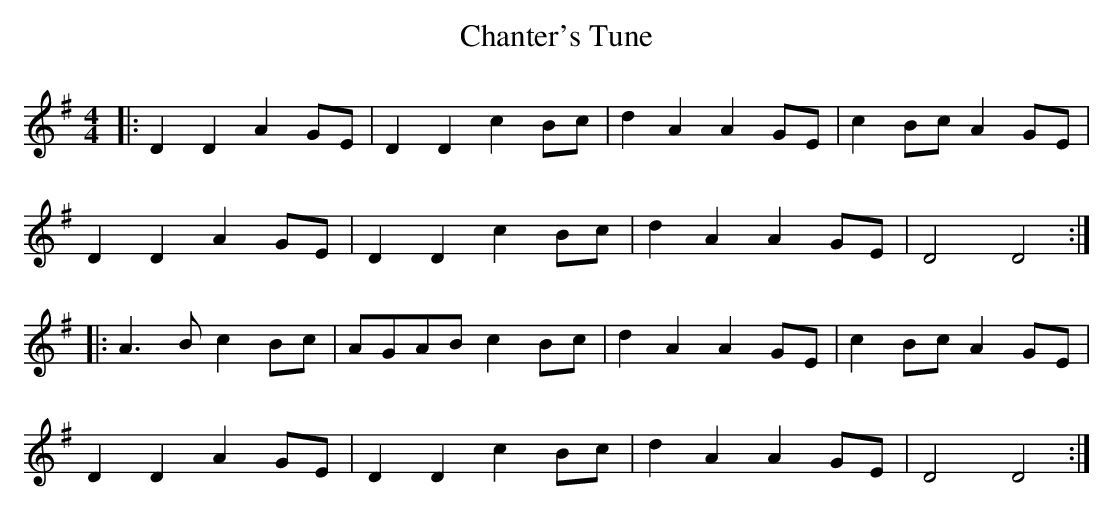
X:1
T: Chanter's Tune
M: 4/4
L: 1/8
K: Dmix
|:D2D2 A2GE|D2D2 c2Bc|d2A2 A2GE|c2Bc A2GE|
D2D2 A2GE|D2D2 c2Bc|d2A2 A2GE|D4 D4:|
|:A2>B2 c2Bc|AGAB c2Bc|d2A2 A2GE|c2Bc A2GE|
D2D2 A2GE|D2D2 c2Bc|d2A2 A2GE|D4 D4:|
